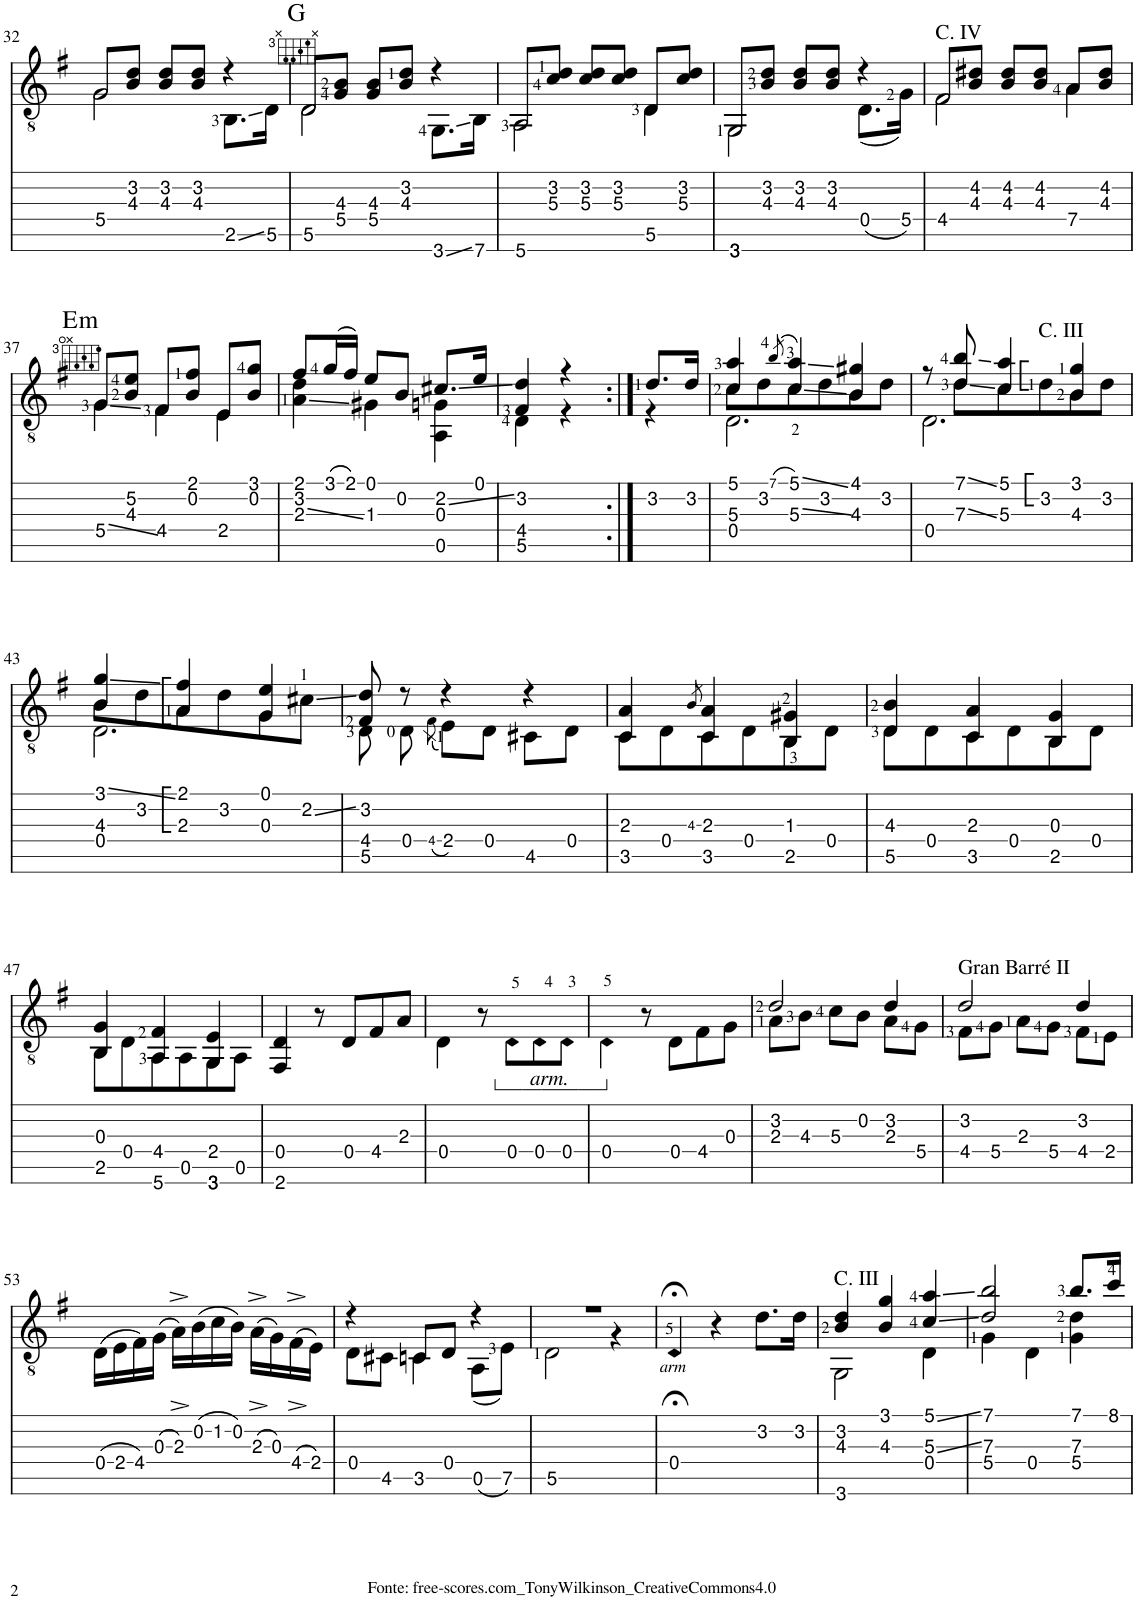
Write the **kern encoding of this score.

**kern	**kern	**harte
*part1	*part1	*part1
*staff2	*staff1	*
*I"Guitar	*	*
*I'Guit.	*	*
!!LO:PB:g=z
*	*clefGv2	*
*k[f#]	*k[f#]	*
*M3/4	*M3/4	*
=32	=32	=32
*^	*	*
!	!	!LO:N:head=open	!
*	*	*^	*
8GL	2G	8G/L	2G\	.
8B\ 8d\J	.	8B/ 8d/J	.	.
8B\ 8d\L	.	8B/ 8d/L	.	.
8B\ 8d\J	.	8B/ 8d/J	.	.
4r	8.BBL	4r	8.BB\L	.
.	16DJk	.	16D\Jk	.
=33	=33	=33	=33	=33
!	!	!LO:N:head=open	!	!
8DL	2D	8D/L	2D\	G:maj
8G\ 8B\J	.	8G/ 8B/J	.	.
8G\ 8B\L	.	8G/ 8B/L	.	.
8B\ 8d\J	.	8B/ 8d/J	.	.
4r	8.GGL	4r	8.GG\L	.
.	16BBJk	.	16BB\Jk	.
=34	=34	=34	=34	=34
!	!	!LO:N:head=open	!	!
8AAL	2AA	8AA/L	2AA\	.
8c\ 8d\J	.	8c/ 8d/J	.	.
8c\ 8d\L	.	8c/ 8d/L	.	.
8c\ 8d\J	.	8c/ 8d/J	.	.
8DL	4D	8D/L	4D\	.
8c\ 8d\J	.	8c/ 8d/J	.	.
=35	=35	=35	=35	=35
!	!	!LO:N:head=open	!	!
8GGL	2GG	8GG/L	2GG\	.
8B\ 8d\J	.	8B/ 8d/J	.	.
8B\ 8d\L	.	8B/ 8d/L	.	.
8B\ 8d\J	.	8B/ 8d/J	.	.
4r	8.DL	4r	(8.D\L	.
.	16GJk	.	16G\Jk)	.
=36	=36	=36	=36	=36
!	!	!LO:TX:a:t=C. IV	!	!
!	!	!LO:N:head=open	!	!
8F#L	2F#	8F#/L	2F#\	.
8B\ 8d#\J	.	8B/ 8d#X/J	.	.
8B\ 8d#\L	.	8B/ 8d#/L	.	.
8B\ 8d#\J	.	8B/ 8d#/J	.	.
8AL	4A	8A/L	4A\	.
8B\ 8d#\J	.	8B/ 8d#/J	.	.
!!LO:LB:g=z	!!
=37	=37	=37	=37	=37
!	!	!	!	!LO:H:kt=m
8GL	4G	8G/L	4G\	E:min
8B\ 8e\J	.	8B/ 8e/J	.	.
8F#L	4F#	8F#/L	4F#\	.
8B\ 8f#\J	.	8B/ 8f#/J	.	.
8EL	4E	8E/L	4E\	.
8B\ 8g\J	.	8B/ 8g/J	.	.
=38	=38	=38	=38	=38
8f#L	4A 4d	8f#/L	4A\ 4d\	.
16gL	.	(16g/L	.	.
16f#JJ	.	16f#/JJ)	.	.
8eL	4G#	8e/L	4G#X\	.
8BJ	.	8B/J	.	.
8.c#L	4AA 4G	8.c#X/L	4AA\ 4Gn\	.
16eJk	.	16e/Jk	.	.
=39	=39	=39	=39	=39
4F# 4d	4D	4F#/ 4d/	4D\	.
4r	4r	4r	4r	.
=40:|!	=40:|!	=40:|!	=40:|!	=40:|!
8.dL	4r	8.d/L	4r	.
16dJk	.	16d/Jk	.	.
=41	=41	=41	=41	=41
*	*^	*	*^	*
4c 4a	8cL	2.D	4c/ 4a/	8c\L	2.D\	.
.	8dJ	.	.	8d\	.	.
qb	.	.	(8qb/	.	.	.
4c 4a	8cL	.	4c/ 4a/)	8c\	.	.
.	8dJ	.	.	8d\	.	.
4B 4g#	8BL	.	4B/ 4g#X/	8B\	.	.
.	8dJ	.	.	8d\J	.	.
=42	=42	=42	=42	=42	=42	=42
8r	8ryy	2.D	8r	8ryy	2.D\	.
8d 8b	8d	.	8d/ 8b/	8d\L	.	.
4c 4a	8cL	.	4c/ 4a/	8c\	.	.
!	!	!	!	!LO:TX:a:t=C. III	!	!
.	8dJ	.	.	8d\	.	.
4B 4g	8BL	.	4B/ 4g/	8B\	.	.
.	8dJ	.	.	8d\J	.	.
!!LO:LB:g=z	!!	!!
=43	=43	=43	=43	=43	=43	=43
4B 4g	8BL	2.D	4B/ 4g/	8B\L	2.D\	.
.	8dJ	.	.	8d\	.	.
4A 4f#	8AL	.	4A/ 4f#/	8A\	.	.
.	8dJ	.	.	8d\	.	.
4G 4e	8GL	.	4G/ 4e/	8G\	.	.
.	8c#J	.	.	8c#X\J	.	.
*	*v	*v	*	*	*	*
*	*	*	*v	*v	*
=44	=44	=44	=44	=44
8F# 8d	8DL	8F#/ 8d/	8D\	.
8r	8DJ	8r	8D\	.
.	qF#	.	(8qF#\	.
4r	8EL	4r	8E\L)	.
.	8DJ	.	8D\J	.
4r	8C#L	4r	8C#X\L	.
.	8DJ	.	8D\J	.
=45	=45	=45	=45	=45
4C 4A	8CL	4C/ 4A/	8C\L	.
.	8DJ	.	8D\	.
qB	.	8qB/	.	.
4C 4A	8CL	4C/ 4A/	8C\	.
.	8DJ	.	8D\	.
4BB 4G#	8BBL	4BB/ 4G#X/	8BB\	.
.	8DJ	.	8D\J	.
=46	=46	=46	=46	=46
4D 4B	8DL	4D/ 4B/	8D\L	.
.	8DJ	.	8D\	.
4C 4A	8CL	4C/ 4A/	8C\	.
.	8DJ	.	8D\	.
4BB 4G	8BBL	4BB/ 4G/	8BB\	.
.	8DJ	.	8D\J	.
!!LO:LB:g=z	!!
=47	=47	=47	=47	=47
4BB 4G	8BBL	4BB/ 4G/	8BB\L	.
.	8DJ	.	8D\	.
4AA 4F#	8AAL	4AA/ 4F#/	8AA\	.
.	8AAJ	.	8AA\	.
4GG 4E	8GGL	4GG/ 4E/	8GG\	.
.	8AAJ	.	8AA\J	.
*v	*v	*	*	*
*	*v	*v	*
=48	=48	=48
4FF# 4D	4FF#/ 4D/	.
8r	8r	.
8D	8D/L	.
8F#L	8F#/	.
8AJ	8A/J	.
=49	=49	=49
4D	4D\	.
8r	8r	.
!	!LO:TX:a:t=5	!
!	!LO:TX:b:t=└─────┘	!
8D	8D\L	.
!	!LO:TX:a:t=4	!
!	!LO:TX:b:i:t=arm.	!
8DL	8D\	.
!	!LO:TX:a:t=5	!
!	!LO:TX:a:t=3	!
8DJ	8D\J	.
=50	=50	=50
4D	4D\	.
8r	8r	.
8D	8D\L	.
8F#L	8F#\	.
8GJ	8G\J	.
=51	=51	=51
*^	*^	*
8AL	2d	8A\L	2d/	.
8BJ	.	8B\J	.	.
8cL	.	8c>\L	.	.
8BJ	.	8B\J	.	.
8AL	4d	8A\L	4d/	.
8GJ	.	8G\J	.	.
=52	=52	=52	=52	=52
!	!	!LO:TX:a:t=Gran Barré II	!	!
8F#L	2d	8F#\L	2d/	.
8GJ	.	8G\J	.	.
8AL	.	8A\L	.	.
8GJ	.	8G\J	.	.
8F#L	4d	8F#\L	4d/	.
8EJ	.	8E\J	.	.
*v	*v	*	*	*
*	*v	*v	*
!!LO:LB:g=z
=53	=53	=53
16DLL	(16D\LL	.
16EJ	16E\	.
16F#L	16F#\)	.
16GJJ	(16G\JJ	.
16A^LL	16A^\LL)	.
16BJ	(16B\	.
16cL	16c\	.
16BJJ	16B\JJ)	.
16A^LL	(16A^\LL	.
16GJ	16G\)	.
16F#^L	(16F#^\	.
16EJJ	16E\JJ)	.
=54	=54	=54
*^	*^	*
4r	8DL	4r	8D\L	.
.	8C#J	.	8C#X\J	.
8CL	4C	8Cn/L	4C\	.
8DJ	.	8D/J	.	.
4r	8AAL	4r	(8AA\L	.
.	8EJ	.	8E\J)	.
=55	=55	=55	=55	=55
2.r	2D	2.r	2D\	.
.	4r	.	4r	.
=56	=56	=56	=56	=56
!	!	!LO:TX:a:t=5	!	!
!	!	!LO:TX:b:i:t=arm	!	!
*v	*v	*	*	*
*	*v	*v	*
4D;<	4D;</	.
4r	4r	.
8.dL	8.d\L	.
16dJk	16d\Jk	.
=57	=57	=57
*^	*^	*
!	!	!LO:TX:a:t=C. III	!	!
4B 4d	2GG	4B/ 4d/	2GG\	.
4B 4g	.	4B/ 4g/	.	.
4c 4a	4D	4c/ 4a/	4D\	.
=58	=58	=58	=58	=58
2d 2b	4G	2d/ 2b/	4G\	.
.	4D	.	4D\	.
8.bL	4G 4d	8.b/L	4G\ 4d\	.
16ccJk	.	16cc/Jk	.	.
*v	*v	*	*	*
*	*v	*v	*
=	=	=
*-	*-	*-
